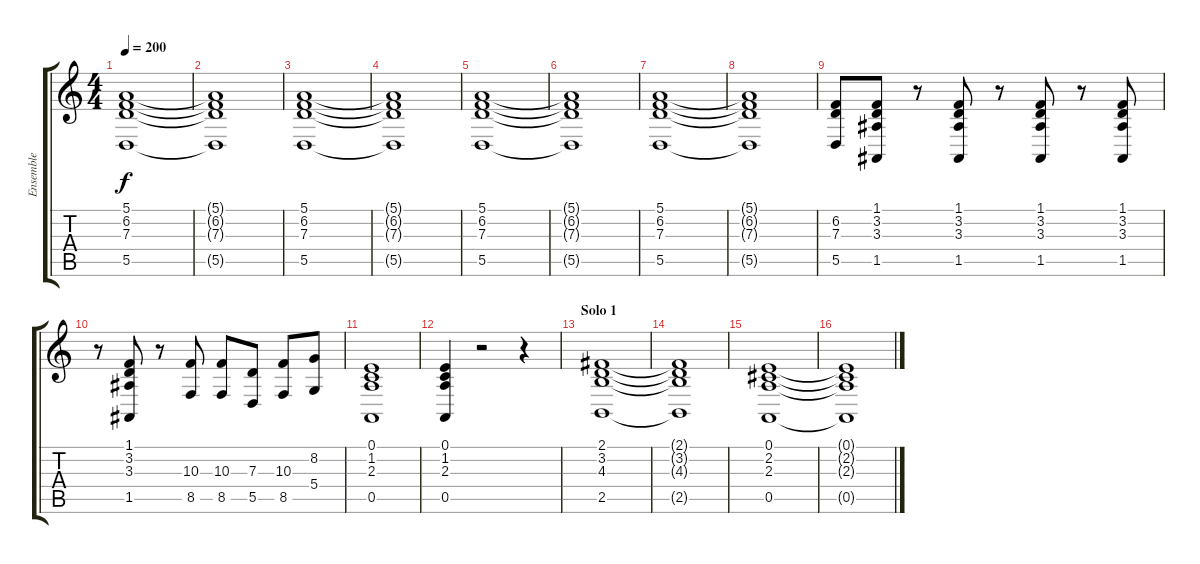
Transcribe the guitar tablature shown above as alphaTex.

\track ("Ensemble" "Ensemble") {instrument stringensemble1}
\staff {score tabs}
\tuning (E4 B3 G3 D3 A2 E2) {hide}
\ts (4 4)
\section ("" "")
\tempo 200
\clef g2
\ks c
(5.1 6.2 7.3 5.5).1{dy f} |
(5.1{t} 6.2{t} 7.3{t} 5.5{t}).1 |
(5.1 6.2 7.3 5.5).1 |
(5.1{t} 6.2{t} 7.3{t} 5.5{t}).1 |
\section ("" "")
(5.1 6.2 7.3 5.5).1 |
(5.1{t} 6.2{t} 7.3{t} 5.5{t}).1 |
(5.1 6.2 7.3 5.5).1 |
(5.1{t} 6.2{t} 7.3{t} 5.5{t}).1 |
(6.2 7.3 5.5).8 (1.1 3.2 3.3 1.5).8 r.8 (1.1 3.2 3.3 1.5).8 r.8 (1.1 3.2 3.3 1.5).8 r.8 (1.1 3.2 3.3 1.5).8 |
r.8 (1.1 3.2 3.3 1.5).8 r.8 (10.3 8.5).8 (10.3 8.5).8 (7.3 5.5).8 (10.3 8.5).8 (8.2 5.4).8 |
(0.1 1.2 2.3 0.5).1 |
(0.1 1.2 2.3 0.5).4 r.2 r.4 |
\section ("" "Solo 1")
(2.1 3.2 4.3 2.5).1 |
(2.1{t} 3.2{t} 4.3{t} 2.5{t}).1 |
(0.1 2.2 2.3 0.5).1 |
(0.1{t} 2.2{t} 2.3{t} 0.5{t}).1
